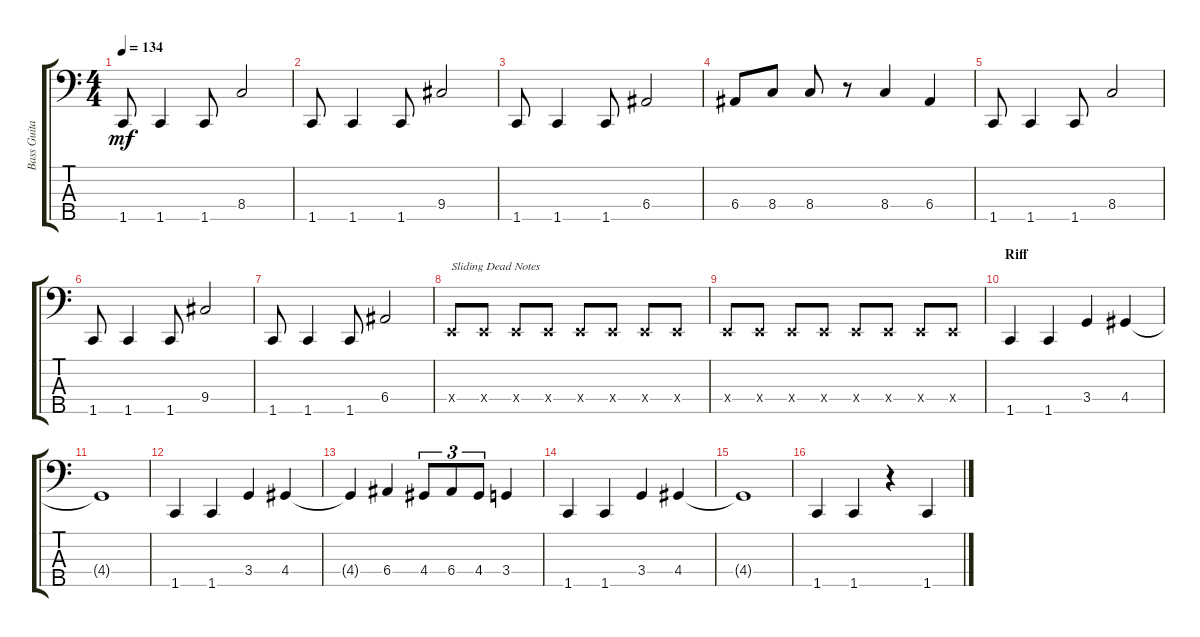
\track ("Bass Guitar" "Bass Guita") {instrument electricbassfinger}
\staff {score tabs}
\tuning (G2 D2 A1 E1 B0) {hide}
\ts (4 4)
\tempo 134
\clef f4
\ks c
1.5.8{dy mf} 1.5.4 1.5.8 8.4.2 |
1.5.8 1.5.4 1.5.8 9.4.2 |
1.5.8 1.5.4 1.5.8 6.4.2 |
6.4.8 8.4.8 8.4.8 r.8 8.4.4 6.4.4 |
1.5.8 1.5.4 1.5.8 8.4.2 |
1.5.8 1.5.4 1.5.8 9.4.2 |
1.5.8 1.5.4 1.5.8 6.4.2 |
0.4{x}.8{txt "Sliding Dead Notes"} 0.4{x}.8 0.4{x}.8 0.4{x}.8 0.4{x}.8 0.4{x}.8 0.4{x}.8 0.4{x}.8 |
0.4{x}.8 0.4{x}.8 0.4{x}.8 0.4{x}.8 0.4{x}.8 0.4{x}.8 0.4{x}.8 0.4{x}.8 |
\section ("" "Riff")
1.5.4 1.5.4 3.4.4 4.4.4 |
4.4{t}.1 |
1.5.4 1.5.4 3.4.4 4.4.4 |
4.4{t}.4 6.4.4 4.4.8{tu (3 2)} 6.4.8{tu (3 2)} 4.4.8{tu (3 2)} 3.4.4 |
1.5.4 1.5.4 3.4.4 4.4.4 |
4.4{t}.1 |
1.5.4 1.5.4 r.4 1.5.4
